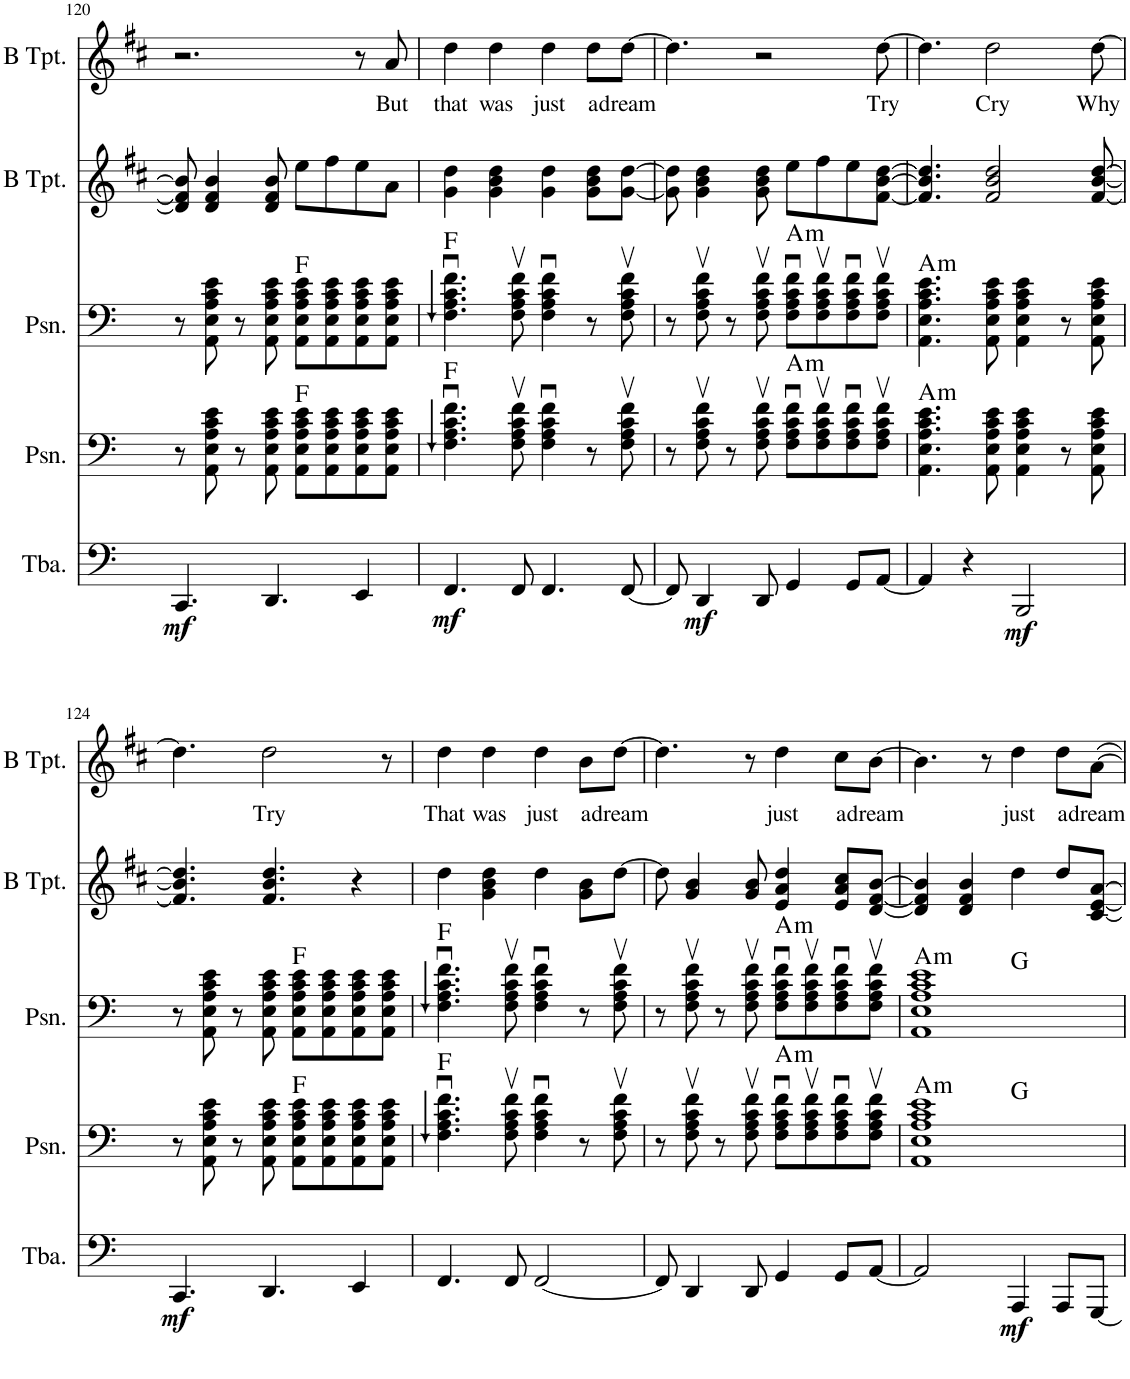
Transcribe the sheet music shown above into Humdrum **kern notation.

**kern	**dynam	**kern	**kern	**harte	**kern	**kern	**text
*part5	*part5	*part4	*part3	*part3	*part2	*part1	*part1
*staff5	*staff5	*staff4	*staff3	*	*staff2	*staff1	*staff1
*I"Tuba	*	*I"Posaune	*I"Posaune	*	*I"Trompete in B	*I"Trompete in B	*
*I'Tba.	*	*I'Psn.	*I'Psn.	*	*	*	*
!!LO:PB:g=z
*clefF4	*	*clefF4	*clefF4	*	*clefG2	*clefG2	*
*	*	*	*	*	*Trd1c2	*Trd1c2	*
*k[]	*	*k[]	*k[]	*	*k[f#c#]	*k[f#c#]	*
*M4/4	*	*M4/4	*M4/4	*	*M4/4	*M4/4	*
=120	=120	=120	=120	=120	=120	=120	=120
!	!LO:DY:b	!	!	!	!	!	!
4.CC/	mf	8r	8r	.	8d/] 8f#/] 8b/]	2.r	.
.	.	8AA\ 8E\ 8A\ 8c\ 8e\	8AA\ 8E\ 8A\ 8c\ 8e\	.	4d/ 4f#/ 4b/	.	.
.	.	8r	8r	.	.	.	.
4.DD/	.	8AA\ 8E\ 8A\ 8c\ 8e\	8AA\ 8E\ 8A\ 8c\ 8e\	.	8d/ 8f#/ 8b/	.	.
.	.	8AA\ 8E\ 8A\ 8c\ 8e\L	8AA\ 8E\ 8A\ 8c\ 8e\L	F:maj	8ee\L	.	.
.	.	8AA\ 8E\ 8A\ 8c\ 8e\	8AA\ 8E\ 8A\ 8c\ 8e\	.	8ff#\	.	.
4EE/	.	8AA\ 8E\ 8A\ 8c\ 8e\	8AA\ 8E\ 8A\ 8c\ 8e\	.	8ee\	8r	.
!	!	!	!	!	!	!	!LO:LY:b
.	.	8AA\ 8E\ 8A\ 8c\ 8e\J	8AA\ 8E\ 8A\ 8c\ 8e\J	.	8a\J	8a/	But
=121	=121	=121	=121	=121	=121	=121	=121
!	!LO:DY:b	!	!	!	!	!	!LO:LY:b
4.FF/	mf	4.F\::u 4.A\::u 4.c\::u 4.f\::u	4.F\::u 4.A\::u 4.c\::u 4.f\::u	F:maj	4g\ 4dd\	4dd\	that
!	!	!	!	!	!	!	!LO:LY:b
.	.	.	.	.	4g\ 4b\ 4dd\	4dd\	was
8FF/	.	8F\v 8A\v 8c\v 8f\v	8F\v 8A\v 8c\v 8f\v	.	.	.	.
!	!	!	!	!	!	!	!LO:LY:b
4.FF/	.	4F\u 4A\u 4c\u 4f\u	4F\u 4A\u 4c\u 4f\u	.	4g\ 4dd\	4dd\	just
!	!	!	!	!	!	!	!LO:LY:b
.	.	8r	8r	.	8g\ 8b\ 8dd\L	8dd\L	a
!	!	!	!	!	!	!	!LO:LY:b
[8FF/	.	8F\v 8A\v 8c\v 8f\v	8F\v 8A\v 8c\v 8f\v	.	[8g\ [8dd\J	[8dd\J	dream
=122	=122	=122	=122	=122	=122	=122	=122
8FF/]	.	8r	8r	.	8g\] 8dd\]	4.dd\]	.
!	!LO:DY:b	!	!	!	!	!	!
4DD/	mf	8F\v 8A\v 8c\v 8f\v	8F\v 8A\v 8c\v 8f\v	.	4g\ 4b\ 4dd\	.	.
.	.	8r	8r	.	.	.	.
8DD/	.	8F\v 8A\v 8c\v 8f\v	8F\v 8A\v 8c\v 8f\v	.	8g\ 8b\ 8dd\	2r	.
!	!	!	!	!LO:H:kt=m	!	!	!
4GG/	.	8F\u 8A\u 8c\u 8f\uL	8F\u 8A\u 8c\u 8f\uL	A:min	8ee\L	.	.
.	.	8F\v 8A\v 8c\v 8f\v	8F\v 8A\v 8c\v 8f\v	.	8ff#\	.	.
8GG/L	.	8F\u 8A\u 8c\u 8f\u	8F\u 8A\u 8c\u 8f\u	.	8ee\	.	.
!	!	!	!	!	!	!	!LO:LY:b
[8AA/J	.	8F\v 8A\v 8c\v 8f\vJ	8F\v 8A\v 8c\v 8f\vJ	.	[8f#\ [8b\ [8dd\J	[8dd\	Try
=123	=123	=123	=123	=123	=123	=123	=123
!	!	!	!	!LO:H:kt=m	!	!	!
4AA/]	.	4.AA\ 4.E\ 4.A\ 4.c\ 4.e\	4.AA\ 4.E\ 4.A\ 4.c\ 4.e\	A:min	4.f#/] 4.b/] 4.dd/]	4.dd\]	.
4r	.	.	.	.	.	.	.
!	!	!	!	!	!	!	!LO:LY:b
.	.	8AA\ 8E\ 8A\ 8c\ 8e\	8AA\ 8E\ 8A\ 8c\ 8e\	.	2f#/ 2b/ 2dd/	2dd\	Cry
!	!LO:DY:b	!	!	!	!	!	!
2BBB/	mf	4AA\ 4E\ 4A\ 4c\ 4e\	4AA\ 4E\ 4A\ 4c\ 4e\	.	.	.	.
.	.	8r	8r	.	.	.	.
!	!	!	!	!	!	!	!LO:LY:b
.	.	8AA\ 8E\ 8A\ 8c\ 8e\	8AA\ 8E\ 8A\ 8c\ 8e\	.	[8f#/ [8b/ [8dd/	[8dd\	Why
!!LO:LB:g=z
=124	=124	=124	=124	=124	=124	=124	=124
!	!LO:DY:b	!	!	!	!	!	!
4.CC/	mf	8r	8r	.	4.f#/] 4.b/] 4.dd/]	4.dd\]	.
.	.	8AA\ 8E\ 8A\ 8c\ 8e\	8AA\ 8E\ 8A\ 8c\ 8e\	.	.	.	.
.	.	8r	8r	.	.	.	.
!	!	!	!	!	!	!	!LO:LY:b
4.DD/	.	8AA\ 8E\ 8A\ 8c\ 8e\	8AA\ 8E\ 8A\ 8c\ 8e\	.	4.f#/ 4.b/ 4.dd/	2dd\	Try
.	.	8AA\ 8E\ 8A\ 8c\ 8e\L	8AA\ 8E\ 8A\ 8c\ 8e\L	F:maj	.	.	.
.	.	8AA\ 8E\ 8A\ 8c\ 8e\	8AA\ 8E\ 8A\ 8c\ 8e\	.	.	.	.
4EE/	.	8AA\ 8E\ 8A\ 8c\ 8e\	8AA\ 8E\ 8A\ 8c\ 8e\	.	4r	.	.
.	.	8AA\ 8E\ 8A\ 8c\ 8e\J	8AA\ 8E\ 8A\ 8c\ 8e\J	.	.	8r	.
=125	=125	=125	=125	=125	=125	=125	=125
!	!	!	!	!	!	!	!LO:LY:b
4.FF/	.	4.F\::u 4.A\::u 4.c\::u 4.f\::u	4.F\::u 4.A\::u 4.c\::u 4.f\::u	F:maj	4dd\	4dd\	That
!	!	!	!	!	!	!	!LO:LY:b
.	.	.	.	.	4g\ 4b\ 4dd\	4dd\	was
8FF/	.	8F\v 8A\v 8c\v 8f\v	8F\v 8A\v 8c\v 8f\v	.	.	.	.
!	!	!	!	!	!	!	!LO:LY:b
[2FF/	.	4F\u 4A\u 4c\u 4f\u	4F\u 4A\u 4c\u 4f\u	.	4dd\	4dd\	just
!	!	!	!	!	!	!	!LO:LY:b
.	.	8r	8r	.	8g\ 8b\L	8b\L	a
!	!	!	!	!	!	!	!LO:LY:b
.	.	8F\v 8A\v 8c\v 8f\v	8F\v 8A\v 8c\v 8f\v	.	[8dd\J	[8dd\J	dream
=126	=126	=126	=126	=126	=126	=126	=126
8FF/]	.	8r	8r	.	8dd\]	4.dd\]	.
4DD/	.	8F\v 8A\v 8c\v 8f\v	8F\v 8A\v 8c\v 8f\v	.	4g/ 4b/	.	.
.	.	8r	8r	.	.	.	.
8DD/	.	8F\v 8A\v 8c\v 8f\v	8F\v 8A\v 8c\v 8f\v	.	8g/ 8b/	8r	.
!	!	!	!	!LO:H:kt=m	!	!	!LO:LY:b
4GG/	.	8F\u 8A\u 8c\u 8f\uL	8F\u 8A\u 8c\u 8f\uL	A:min	4e/ 4a/ 4dd/	4dd\	just
.	.	8F\v 8A\v 8c\v 8f\v	8F\v 8A\v 8c\v 8f\v	.	.	.	.
!	!	!	!	!	!	!	!LO:LY:b
8GG/L	.	8F\u 8A\u 8c\u 8f\u	8F\u 8A\u 8c\u 8f\u	.	8e/ 8a/ 8cc#/L	8cc#\L	a
!	!	!	!	!	!	!	!LO:LY:b
[8AA/J	.	8F\v 8A\v 8c\v 8f\vJ	8F\v 8A\v 8c\v 8f\vJ	.	[8d/ [8f#/ [8b/J	[8b\J	dream
=127	=127	=127	=127	=127	=127	=127	=127
!	!	!	!	!LO:H:kt=m	!	!	!
*	*	*	*^	*	*	*	*
2AA/]	.	1AA 1E 1A 1c 1e	1AA 1E 1A 1c 1e	2ryy	A:min	4d/] 4f#/] 4b/]	4.b\]	.
.	.	.	.	.	.	4d/ 4f#/ 4b/	.	.
.	.	.	.	.	.	.	8r	.
!	!LO:DY:b	!	!	!	!	!	!	!LO:LY:b
4AAA/	mf	.	.	2ryy	G:maj	4dd\	4dd\	just
!	!	!	!	!	!	!	!	!LO:LY:b
8AAA/L	.	.	.	.	.	8dd/L	8dd\L	a
!	!	!	!	!	!	!	!	!LO:LY:b
[8GGG/J	.	.	.	.	.	[8c#/ [8e/ [8a/J	[8a\J	dream
*	*	*	*v	*v	*	*	*	*
=	=	=	=	=	=	=	=
*-	*-	*-	*-	*-	*-	*-	*-
